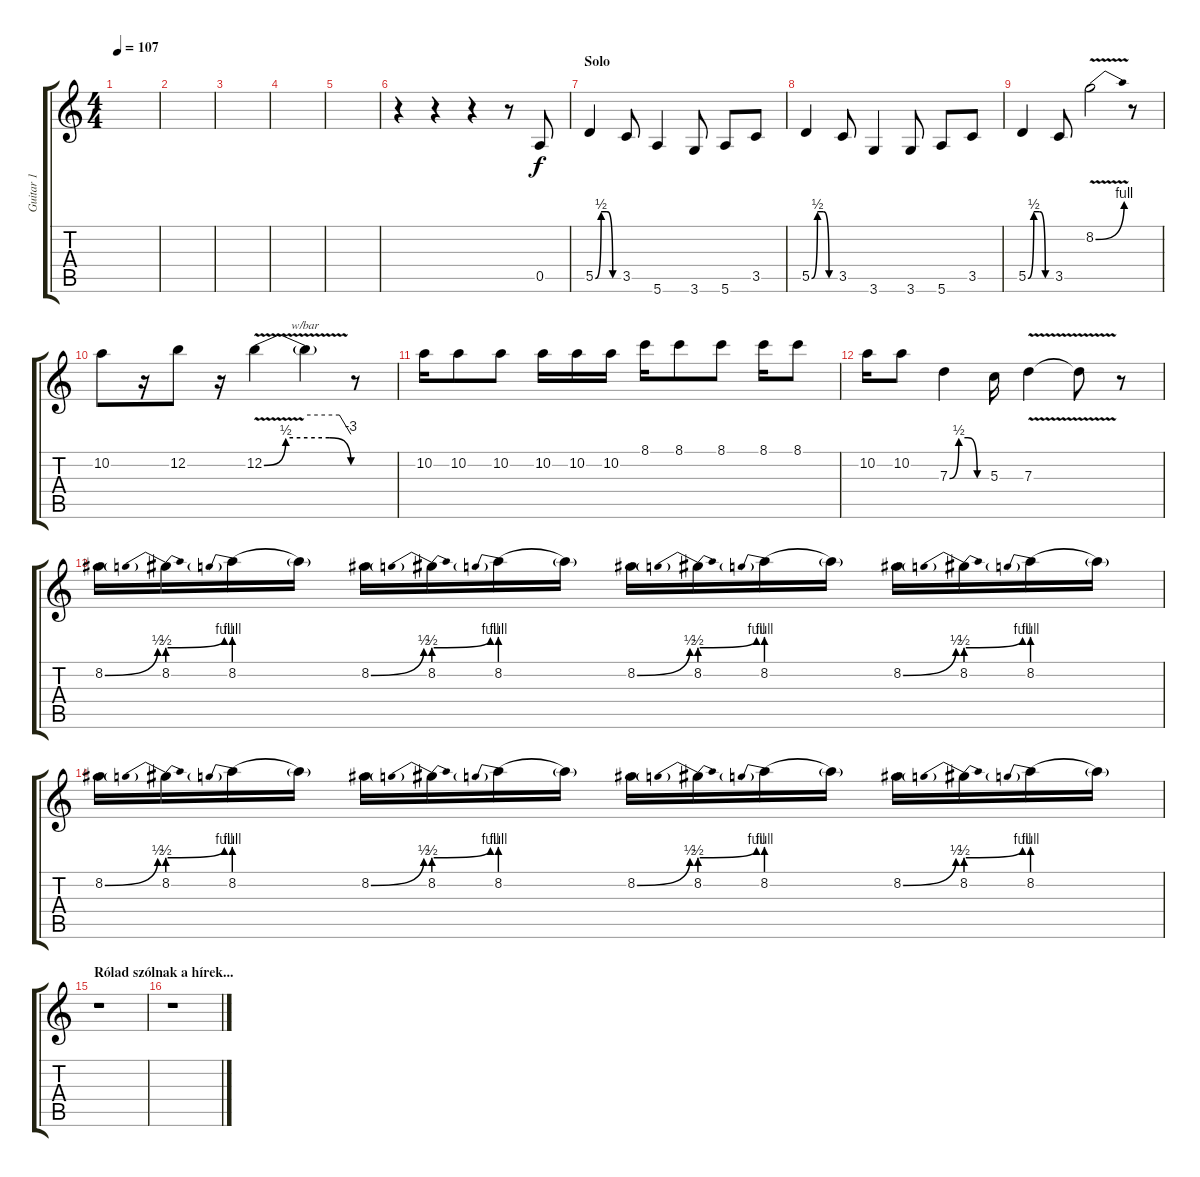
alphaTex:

\track ("Guitar 1" "Guitar 1") {instrument overdrivenguitar}
\staff {score tabs}
\tuning (E4 B3 G3 D3 A2 E2) {hide}
\ts (4 4)
\tempo 107
\clef g2
\ks c
|
|
|
|
|
r.4 r.4 r.4 r.8 0.5.8 |
\section ("" "Solo")
5.5{be (custom 0 0 15 2 30 2 45 0 60 0)}.4 3.5.8 5.6.4 3.6.8 5.6.8 3.5.8 |
5.5{be (custom 0 0 15 2 30 2 45 0 60 0)}.4 3.5.8 3.6.4 3.6.8 5.6.8 3.5.8 |
5.5{be (custom 0 0 15 2 30 2 45 0 60 0)}.4 3.5.8 8.2{be (bend 0 0 60 4) v}.2 r.8 |
10.2.8 r.16 12.2.8 r.16 12.2{be (custom 0 0 15 2 30 2 45 2 60 0) v}.4 12.2{t}.4{tbe (custom default 0 0 45 0 60 -12)} r.8 |
10.2.16 10.2.8 10.2.8 10.2.16 10.2.16 10.2.16 8.1.16 8.1.8 8.1.8 8.1.16 8.1.8 |
10.2.16 10.2.8 7.3{be (custom 0 0 15 2 30 2 45 0 60 0)}.4 5.3.16 7.3{v}.4 7.3{t}.8 r.8 |
8.2{be (bend 0 0 60 2)}.16 8.2{be (prebendbend 0 2 60 4)}.16 8.2{be (prebend 0 4 60 4)}.16 8.2{t}.16 8.2{be (bend 0 0 60 2)}.16 8.2{be (prebendbend 0 2 60 4)}.16 8.2{be (prebend 0 4 60 4)}.16 8.2{t}.16 8.2{be (bend 0 0 60 2)}.16 8.2{be (prebendbend 0 2 60 4)}.16 8.2{be (prebend 0 4 60 4)}.16 8.2{t}.16 8.2{be (bend 0 0 60 2)}.16 8.2{be (prebendbend 0 2 60 4)}.16 8.2{be (prebend 0 4 60 4)}.16 8.2{t}.16 |
8.2{be (bend 0 0 60 2)}.16 8.2{be (prebendbend 0 2 60 4)}.16 8.2{be (prebend 0 4 60 4)}.16 8.2{t}.16 8.2{be (bend 0 0 60 2)}.16 8.2{be (prebendbend 0 2 60 4)}.16 8.2{be (prebend 0 4 60 4)}.16 8.2{t}.16 8.2{be (bend 0 0 60 2)}.16 8.2{be (prebendbend 0 2 60 4)}.16 8.2{be (prebend 0 4 60 4)}.16 8.2{t}.16 8.2{be (bend 0 0 60 2)}.16 8.2{be (prebendbend 0 2 60 4)}.16 8.2{be (prebend 0 4 60 4)}.16 8.2{t}.16 |
\section ("" "Rólad szólnak a hírek...")
r.1 |
r.1
